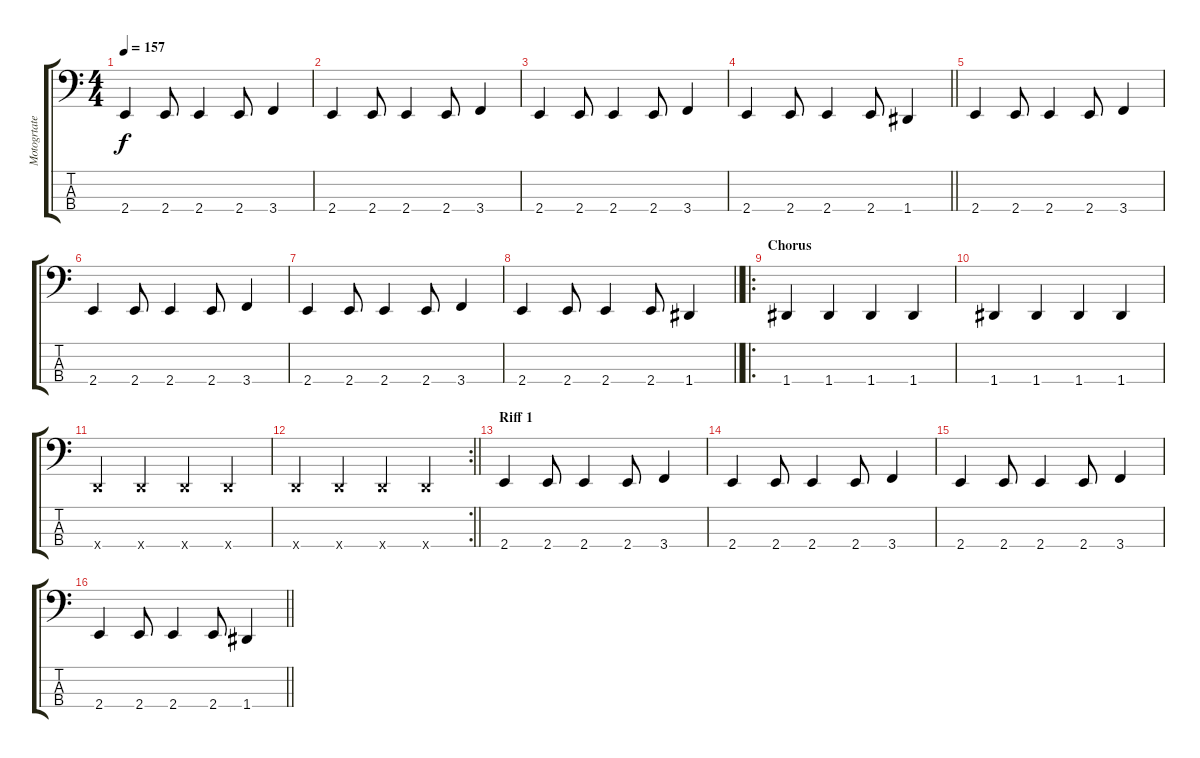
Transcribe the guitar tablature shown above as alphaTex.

\track ("Motogrtater" "Motogrtate") {instrument slapbass2}
\staff {score tabs}
\tuning (G2 D2 A1 D1) {hide}
\ts (4 4)
\tempo 157
\clef f4
\ks c
2.4.4{dy f} 2.4.8 2.4.4 2.4.8 3.4.4 |
2.4.4 2.4.8 2.4.4 2.4.8 3.4.4 |
2.4.4 2.4.8 2.4.4 2.4.8 3.4.4 |
\barLineRight lightlight
2.4.4 2.4.8 2.4.4 2.4.8 1.4.4 |
2.4.4 2.4.8 2.4.4 2.4.8 3.4.4 |
2.4.4 2.4.8 2.4.4 2.4.8 3.4.4 |
2.4.4 2.4.8 2.4.4 2.4.8 3.4.4 |
\barLineRight lightlight
2.4.4 2.4.8 2.4.4 2.4.8 1.4.4 |
\ro
\section ("" "Chorus")
1.4.4 1.4.4 1.4.4 1.4.4 |
1.4.4 1.4.4 1.4.4 1.4.4 |
0.4{x}.4 0.4{x}.4 0.4{x}.4 0.4{x}.4 |
\rc 2
\barLineRight lightlight
0.4{x}.4 0.4{x}.4 0.4{x}.4 0.4{x}.4 |
\section ("" "Riff 1")
2.4.4 2.4.8 2.4.4 2.4.8 3.4.4 |
2.4.4 2.4.8 2.4.4 2.4.8 3.4.4 |
2.4.4 2.4.8 2.4.4 2.4.8 3.4.4 |
\barLineRight lightlight
2.4.4 2.4.8 2.4.4 2.4.8 1.4.4
